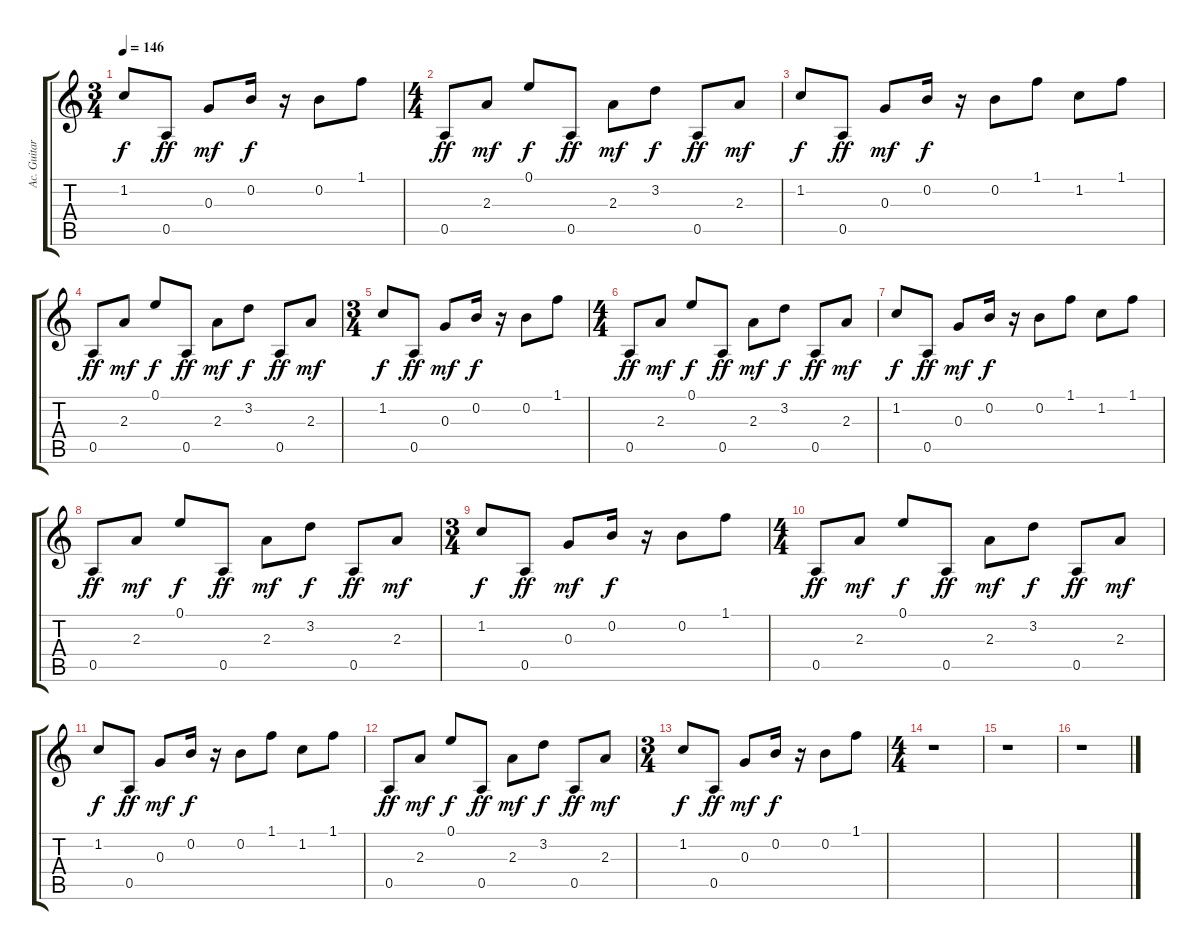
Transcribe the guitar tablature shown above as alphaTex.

\track ("Ac. Guitar" "Ac. Guitar") {instrument acousticguitarnylon}
\staff {score tabs}
\tuning (E4 B3 G3 D3 A2 E2) {hide}
\ts (3 4)
\tempo 146
\clef g2
\ks c
1.2.8{dy f} 0.5.8{dy ff} 0.3.8{dy mf} 0.2.16{dy f} r.16 0.2.8 1.1.8 |
\ts (4 4)
0.5.8{dy ff} 2.3.8{dy mf} 0.1.8{dy f} 0.5.8{dy ff} 2.3.8{dy mf} 3.2.8{dy f} 0.5.8{dy ff} 2.3.8{dy mf} |
1.2.8{dy f} 0.5.8{dy ff} 0.3.8{dy mf} 0.2.16{dy f} r.16 0.2.8 1.1.8 1.2.8 1.1.8 |
0.5.8{dy ff} 2.3.8{dy mf} 0.1.8{dy f} 0.5.8{dy ff} 2.3.8{dy mf} 3.2.8{dy f} 0.5.8{dy ff} 2.3.8{dy mf} |
\ts (3 4)
1.2.8{dy f} 0.5.8{dy ff} 0.3.8{dy mf} 0.2.16{dy f} r.16 0.2.8 1.1.8 |
\ts (4 4)
0.5.8{dy ff} 2.3.8{dy mf} 0.1.8{dy f} 0.5.8{dy ff} 2.3.8{dy mf} 3.2.8{dy f} 0.5.8{dy ff} 2.3.8{dy mf} |
1.2.8{dy f} 0.5.8{dy ff} 0.3.8{dy mf} 0.2.16{dy f} r.16 0.2.8 1.1.8 1.2.8 1.1.8 |
0.5.8{dy ff} 2.3.8{dy mf} 0.1.8{dy f} 0.5.8{dy ff} 2.3.8{dy mf} 3.2.8{dy f} 0.5.8{dy ff} 2.3.8{dy mf} |
\ts (3 4)
1.2.8{dy f} 0.5.8{dy ff} 0.3.8{dy mf} 0.2.16{dy f} r.16 0.2.8 1.1.8 |
\ts (4 4)
0.5.8{dy ff} 2.3.8{dy mf} 0.1.8{dy f} 0.5.8{dy ff} 2.3.8{dy mf} 3.2.8{dy f} 0.5.8{dy ff} 2.3.8{dy mf} |
1.2.8{dy f} 0.5.8{dy ff} 0.3.8{dy mf} 0.2.16{dy f} r.16 0.2.8 1.1.8 1.2.8 1.1.8 |
0.5.8{dy ff} 2.3.8{dy mf} 0.1.8{dy f} 0.5.8{dy ff} 2.3.8{dy mf} 3.2.8{dy f} 0.5.8{dy ff} 2.3.8{dy mf} |
\ts (3 4)
1.2.8{dy f} 0.5.8{dy ff} 0.3.8{dy mf} 0.2.16{dy f} r.16 0.2.8 1.1.8 |
\ts (4 4)
r.1 |
r.1 |
r.1
